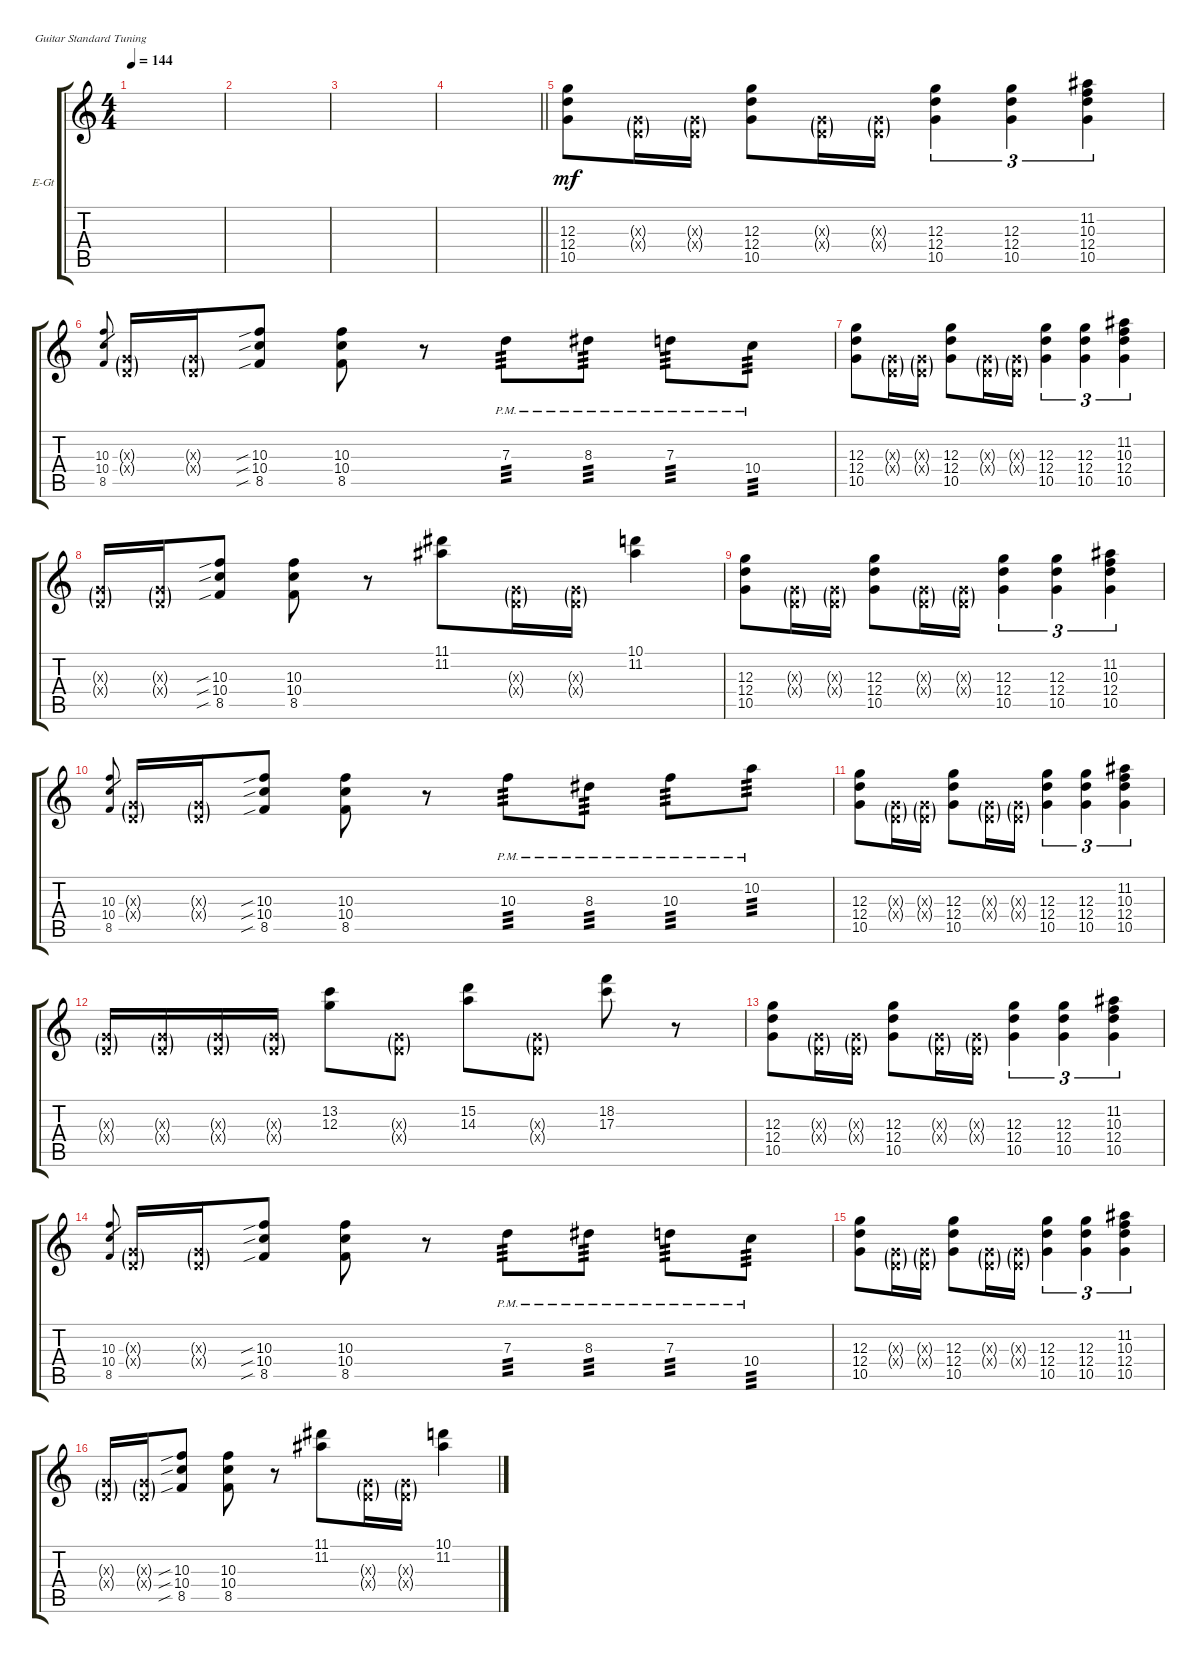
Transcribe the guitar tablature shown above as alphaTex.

\bracketExtendMode groupsimilarinstruments
\firstSystemTrackNameOrientation horizontal
\otherSystemsTrackNameOrientation horizontal
\track ("Left" "E-Gt") {instrument distortionguitar}
\staff {score tabs}
\tuning (E4 B3 G3 D3 A2 E2)
\ts (4 4)
\tempo 144
\clef g2
\ks c
|
|
|
\barLineRight lightlight
|
(10.5 12.4 12.3).8{dy mf} (0.3{g x} 0.4{g x}).16 (0.4{g x} 0.3{g x}).16 (10.5 12.4 12.3).8 (0.3{g x} 0.4{g x}).16 (0.4{g x} 0.3{g x}).16 (10.5 12.4 12.3).4{tu (3 2)} (10.5 12.4 12.3).4{tu (3 2)} (10.5 12.4 10.3 11.2).4{tu (3 2)} |
(8.5 10.4 10.3).8{gr} (0.4{g x} 0.3{g x}).16 (0.4{g x} 0.3{g x}).16 (8.5{sib} 10.4{sib} 10.3{sib}).8 (8.5 10.4 10.3).8 r.8 7.3{pm}.8{tp 3} 8.3{pm}.8{tp 3} 7.3{pm}.8{tp 3} 10.4{pm}.8{tp 3} |
(10.5 12.4 12.3).8 (0.3{g x} 0.4{g x}).16 (0.4{g x} 0.3{g x}).16 (10.5 12.4 12.3).8 (0.3{g x} 0.4{g x}).16 (0.4{g x} 0.3{g x}).16 (10.5 12.4 12.3).4{tu (3 2)} (10.5 12.4 12.3).4{tu (3 2)} (10.5 12.4 10.3 11.2).4{tu (3 2)} |
(0.4{g x} 0.3{g x}).16 (0.4{g x} 0.3{g x}).16 (8.5{sib} 10.4{sib} 10.3{sib}).8 (8.5 10.4 10.3).8 r.8 (11.2 11.1).8 (0.4{g x} 0.3{g x}).16 (0.4{g x} 0.3{g x}).16 (11.2 10.1).4 |
(10.5 12.4 12.3).8 (0.3{g x} 0.4{g x}).16 (0.4{g x} 0.3{g x}).16 (10.5 12.4 12.3).8 (0.3{g x} 0.4{g x}).16 (0.4{g x} 0.3{g x}).16 (10.5 12.4 12.3).4{tu (3 2)} (10.5 12.4 12.3).4{tu (3 2)} (10.5 12.4 10.3 11.2).4{tu (3 2)} |
(8.5 10.4 10.3).8{gr} (0.4{g x} 0.3{g x}).16 (0.4{g x} 0.3{g x}).16 (8.5{sib} 10.4{sib} 10.3{sib}).8 (8.5 10.4 10.3).8 r.8 10.3{pm}.8{tp 3} 8.3{pm}.8{tp 3} 10.3{pm}.8{tp 3} 10.2{pm}.8{tp 3} |
(10.5 12.4 12.3).8 (0.3{g x} 0.4{g x}).16 (0.4{g x} 0.3{g x}).16 (10.5 12.4 12.3).8 (0.3{g x} 0.4{g x}).16 (0.4{g x} 0.3{g x}).16 (10.5 12.4 12.3).4{tu (3 2)} (10.5 12.4 12.3).4{tu (3 2)} (10.5 12.4 10.3 11.2).4{tu (3 2)} |
(0.3{g x} 0.4{g x}).16 (0.4{g x} 0.3{g x}).16 (0.3{g x} 0.4{g x}).16 (0.4{g x} 0.3{g x}).16 (12.3 13.2).8 (0.3{g x} 0.4{g x}).8 (14.3 15.2).8 (0.3{g x} 0.4{g x}).8 (17.3 18.2).8 r.8 |
(10.5 12.4 12.3).8 (0.3{g x} 0.4{g x}).16 (0.4{g x} 0.3{g x}).16 (10.5 12.4 12.3).8 (0.3{g x} 0.4{g x}).16 (0.4{g x} 0.3{g x}).16 (10.5 12.4 12.3).4{tu (3 2)} (10.5 12.4 12.3).4{tu (3 2)} (10.5 12.4 10.3 11.2).4{tu (3 2)} |
(8.5 10.4 10.3).8{gr} (0.4{g x} 0.3{g x}).16 (0.4{g x} 0.3{g x}).16 (8.5{sib} 10.4{sib} 10.3{sib}).8 (8.5 10.4 10.3).8 r.8 7.3{pm}.8{tp 3} 8.3{pm}.8{tp 3} 7.3{pm}.8{tp 3} 10.4{pm}.8{tp 3} |
(10.5 12.4 12.3).8 (0.3{g x} 0.4{g x}).16 (0.4{g x} 0.3{g x}).16 (10.5 12.4 12.3).8 (0.3{g x} 0.4{g x}).16 (0.4{g x} 0.3{g x}).16 (10.5 12.4 12.3).4{tu (3 2)} (10.5 12.4 12.3).4{tu (3 2)} (10.5 12.4 10.3 11.2).4{tu (3 2)} |
(0.4{g x} 0.3{g x}).16 (0.4{g x} 0.3{g x}).16 (8.5{sib} 10.4{sib} 10.3{sib}).8 (8.5 10.4 10.3).8 r.8 (11.2 11.1).8 (0.4{g x} 0.3{g x}).16 (0.4{g x} 0.3{g x}).16 (11.2 10.1).4
